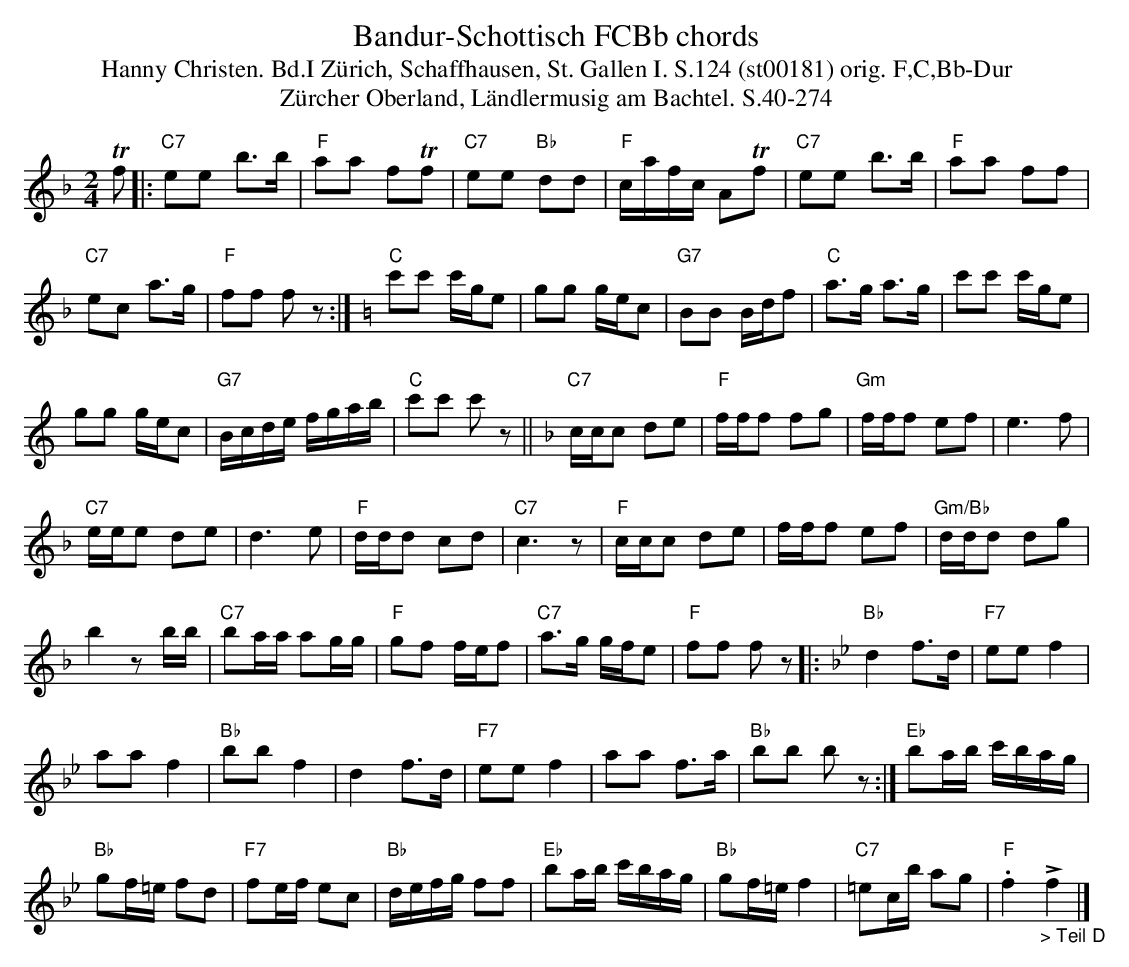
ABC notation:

X:1
T: Bandur-Schottisch FCBb chords
T:Hanny Christen. Bd.I Zürich, Schaffhausen, St. Gallen I. S.124 (st00181) orig. F,C,Bb-Dur
T: Z\"urcher Oberland, L\"andlermusig am Bachtel. S.40-274
M:2/4
L:1/16
K:F %%MIDI gchordon
Tf2 |: "C7"e2e2 b3b | "F"a2a2 f2Tf2 | "C7"e2e2 "Bb"d2d2 | "F"cafc A2Tf2 | "C7"e2e2 b3b | "F"a2a2 f2f2 |
"C7"e2c2 a3g | "F"f2f2 f2z2 :| [K:C] "C"c'2c'2 c'ge2 | g2g2 gec2 | "G7"B2B2 Bdf2 | "C"a3g a3g | c'2c'2 c'ge2 |
g2g2 gec2 | "G7"Bcde fgab | "C"c'2c'2 c'2z2 || [K:F] "C7"ccc2 d2e2 | "F"fff2 f2g2 | "Gm"fff2 e2f2 | e6f2 |
"C7"eee2 d2e2 | d6e2 | "F"ddd2 c2d2 | "C7"c6z2 | "F"ccc2 d2e2 | fff2 e2f2 | "Gm/Bb"ddd2 d2g2 |
b4z2bb | "C7"b2aa a2gg | "F"g2f2 fef2 | "C7"a3g gfe2 | "F"f2f2 f2z2 |: [K:Bb] "Bb"d4 f3d | "F7"e2e2f4 |
a2a2f4 | "Bb"b2b2f4 | d4f3d | "F7"e2e2f4 | a2a2 f3a | "Bb"b2b2 b2z2 :| "Eb"b2ab c'bag |
"Bb"g2f=e f2d2 | "F7"f2ef e2c2 | "Bb"defg f2f2 | "Eb"b2ab c'bag | "Bb"g2f=ef4 | "C7"=e2cb a2g2 | "F".f4"_> Teil D"+>+f4 |]
